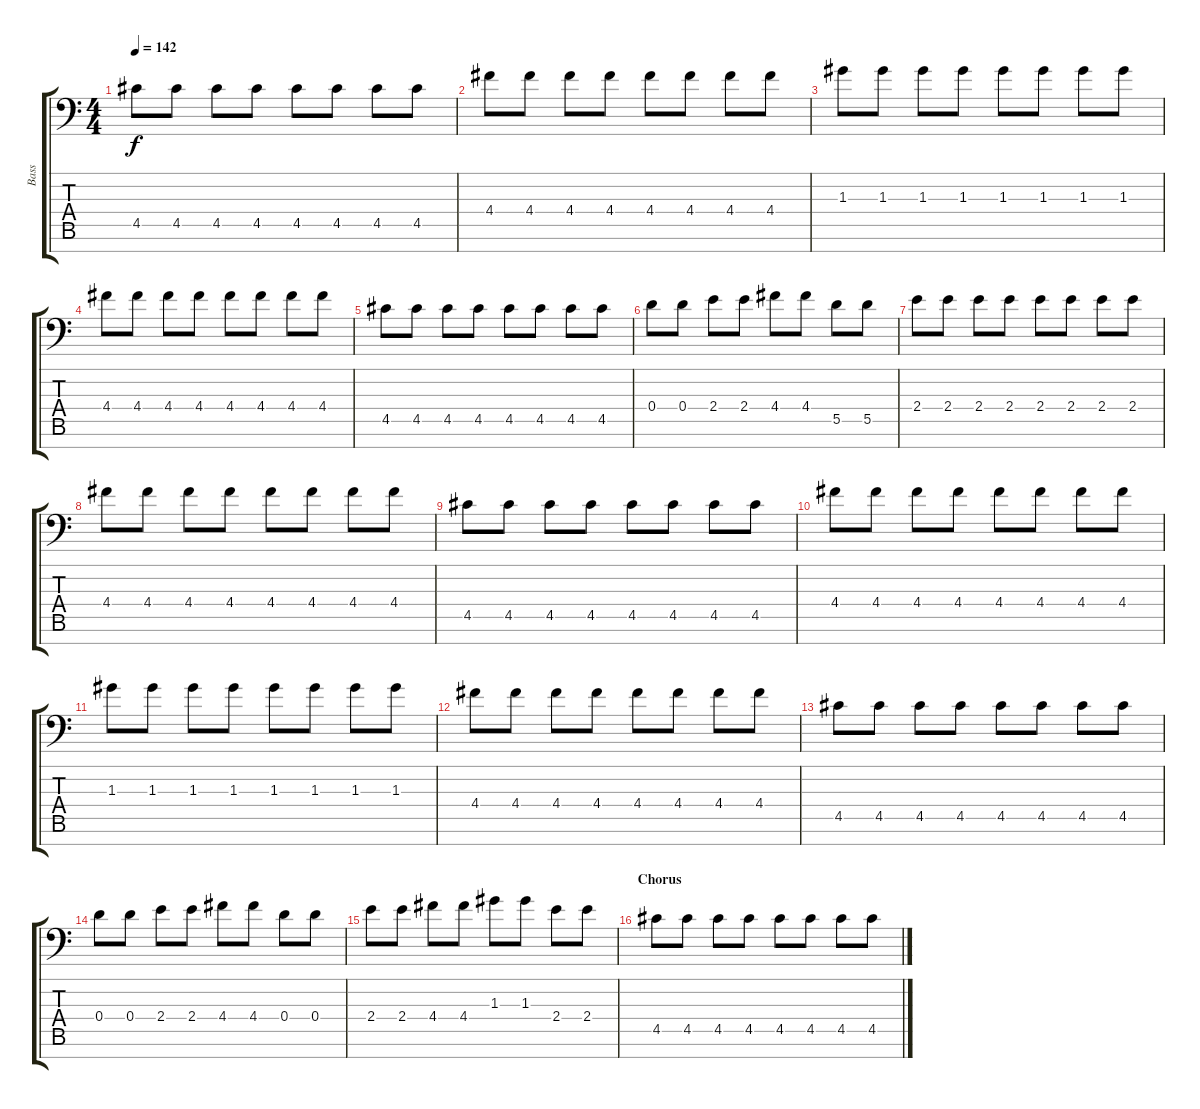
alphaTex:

\track ("Bass" "Bass") {instrument electricbassfinger}
\staff {score tabs}
\tuning (E4 B3 G3 D3 A2 E2 C-1) {hide}
\ts (4 4)
\tempo 142
\clef f4
\ks c
4.5.8{dy f} 4.5.8 4.5.8 4.5.8 4.5.8 4.5.8 4.5.8 4.5.8 |
4.4.8 4.4.8 4.4.8 4.4.8 4.4.8 4.4.8 4.4.8 4.4.8 |
1.3.8 1.3.8 1.3.8 1.3.8 1.3.8 1.3.8 1.3.8 1.3.8 |
4.4.8 4.4.8 4.4.8 4.4.8 4.4.8 4.4.8 4.4.8 4.4.8 |
4.5.8 4.5.8 4.5.8 4.5.8 4.5.8 4.5.8 4.5.8 4.5.8 |
0.4.8 0.4.8 2.4.8 2.4.8 4.4.8 4.4.8 5.5.8 5.5.8 |
2.4.8 2.4.8 2.4.8 2.4.8 2.4.8 2.4.8 2.4.8 2.4.8 |
4.4.8 4.4.8 4.4.8 4.4.8 4.4.8 4.4.8 4.4.8 4.4.8 |
4.5.8 4.5.8 4.5.8 4.5.8 4.5.8 4.5.8 4.5.8 4.5.8 |
4.4.8 4.4.8 4.4.8 4.4.8 4.4.8 4.4.8 4.4.8 4.4.8 |
1.3.8 1.3.8 1.3.8 1.3.8 1.3.8 1.3.8 1.3.8 1.3.8 |
4.4.8 4.4.8 4.4.8 4.4.8 4.4.8 4.4.8 4.4.8 4.4.8 |
4.5.8 4.5.8 4.5.8 4.5.8 4.5.8 4.5.8 4.5.8 4.5.8 |
0.4.8 0.4.8 2.4.8 2.4.8 4.4.8 4.4.8 0.4.8 0.4.8 |
2.4.8 2.4.8 4.4.8 4.4.8 1.3.8 1.3.8 2.4.8 2.4.8 |
\section ("" "Chorus")
4.5.8 4.5.8 4.5.8 4.5.8 4.5.8 4.5.8 4.5.8 4.5.8
